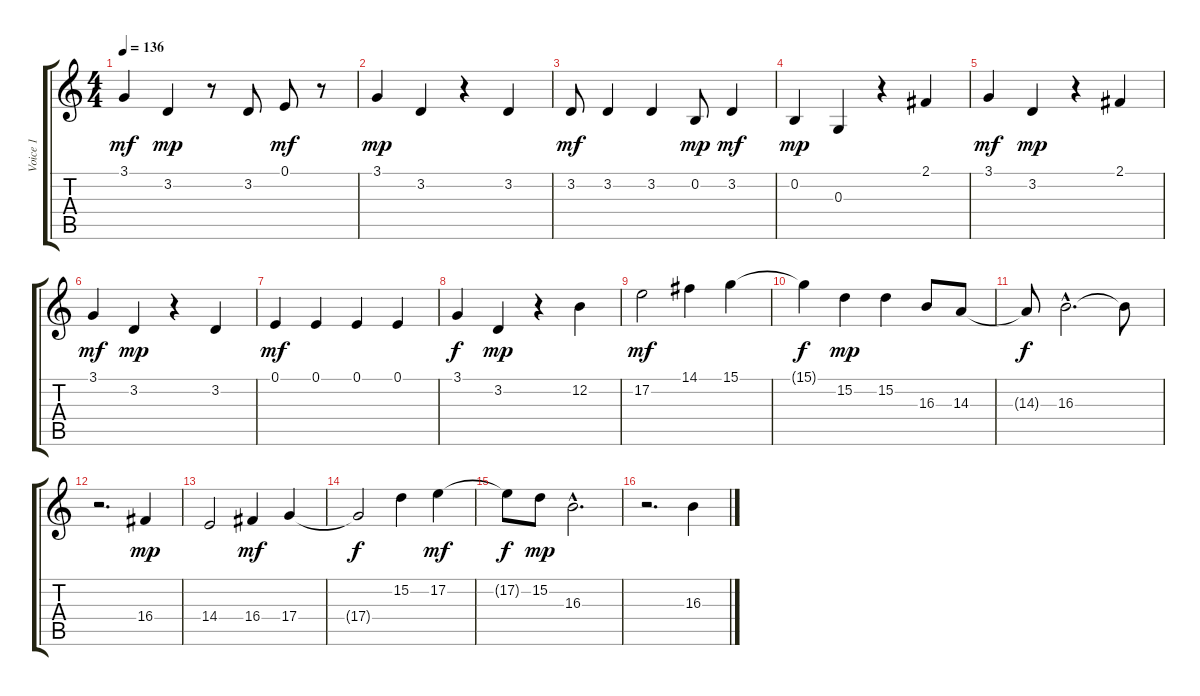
\track ("Voice 1" "Voice 1") {instrument lead2sawtooth}
\staff {score tabs}
\tuning (E4 B3 G3 D3 A2 E2) {hide}
\ts (4 4)
\tempo 136
\clef g2
\ks c
3.1.4{dy mf} 3.2.4{dy mp} r.8 3.2.8 0.1.8{dy mf} r.8 |
3.1.4{dy mp} 3.2.4 r.4 3.2.4 |
3.2.8{dy mf} 3.2.4 3.2.4 0.2.8{dy mp} 3.2.4{dy mf} |
0.2.4{dy mp} 0.3.4 r.4 2.1.4 |
3.1.4{dy mf} 3.2.4{dy mp} r.4 2.1.4 |
3.1.4{dy mf} 3.2.4{dy mp} r.4 3.2.4 |
0.1.4{dy mf} 0.1.4 0.1.4 0.1.4 |
3.1.4{dy f} 3.2.4{dy mp} r.4 12.2.4 |
17.2.2{dy mf} 14.1.4 15.1.4 |
15.1{t}.4{dy f} 15.2.4{dy mp} 15.2.4 16.3.8 14.3.8 |
14.3{t}.8{dy f} 16.3{hac}.2{d} 16.3{t}.8 |
r.2{d} 16.4.4{dy mp} |
14.4.2 16.4.4{dy mf} 17.4.4 |
17.4{t}.2{dy f} 15.2.4 17.2.4{dy mf} |
17.2{t}.8{dy f} 15.2.8{dy mp} 16.3{hac}.2{d} |
r.2{d} 16.3.4
